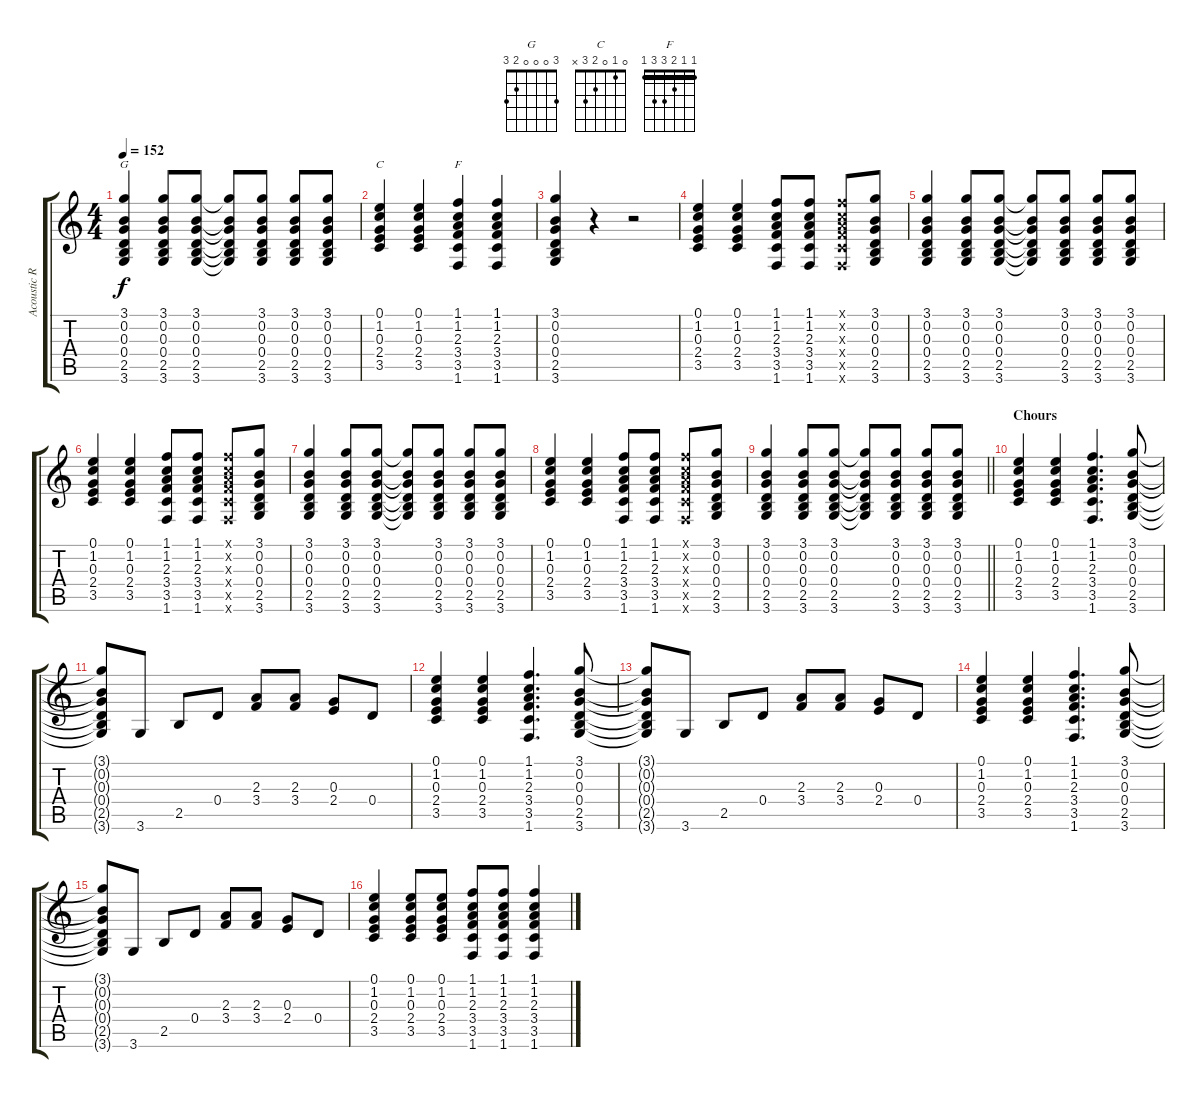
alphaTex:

\track ("Acoustic Rythem" "Acoustic R") {instrument acousticguitarnylon}
\staff {score tabs}
\tuning (E4 B3 G3 D3 A2 E2) {hide}
\chord ("G" 3 0 0 0 2 3)
\chord ("C" 0 1 0 2 3 x)
\chord ("F" 1 1 2 3 3 1) {barre 1}
\ts (4 4)
\tempo 152
\clef g2
\ks c
(3.1 0.2 0.3 0.4 2.5 3.6).4{ch "G" dy f} (3.1 0.2 0.3 0.4 2.5 3.6).8 (3.1 0.2 0.3 0.4 2.5 3.6).8 (3.1{t} 0.2{t} 0.3{t} 0.4{t} 2.5{t} 3.6{t}).8 (3.1 0.2 0.3 0.4 2.5 3.6).8 (3.1 0.2 0.3 0.4 2.5 3.6).8 (3.1 0.2 0.3 0.4 2.5 3.6).8 |
(0.1 1.2 0.3 2.4 3.5).4{ch "C"} (0.1 1.2 0.3 2.4 3.5).4 (1.1 1.2 2.3 3.4 3.5 1.6).4{ch "F"} (1.1 1.2 2.3 3.4 3.5 1.6).4 |
(3.1 0.2 0.3 0.4 2.5 3.6).4 r.4 r.2 |
(0.1 1.2 0.3 2.4 3.5).4 (0.1 1.2 0.3 2.4 3.5).4 (1.1 1.2 2.3 3.4 3.5 1.6).8 (1.1 1.2 2.3 3.4 3.5 1.6).8 (1.1{x} 1.2{x} 2.3{x} 3.4{x} 3.5{x} 1.6{x}).8 (3.1 0.2 0.3 0.4 2.5 3.6).8 |
(3.1 0.2 0.3 0.4 2.5 3.6).4 (3.1 0.2 0.3 0.4 2.5 3.6).8 (3.1 0.2 0.3 0.4 2.5 3.6).8 (3.1{t} 0.2{t} 0.3{t} 0.4{t} 2.5{t} 3.6{t}).8 (3.1 0.2 0.3 0.4 2.5 3.6).8 (3.1 0.2 0.3 0.4 2.5 3.6).8 (3.1 0.2 0.3 0.4 2.5 3.6).8 |
(0.1 1.2 0.3 2.4 3.5).4 (0.1 1.2 0.3 2.4 3.5).4 (1.1 1.2 2.3 3.4 3.5 1.6).8 (1.1 1.2 2.3 3.4 3.5 1.6).8 (1.1{x} 1.2{x} 2.3{x} 3.4{x} 3.5{x} 1.6{x}).8 (3.1 0.2 0.3 0.4 2.5 3.6).8 |
(3.1 0.2 0.3 0.4 2.5 3.6).4 (3.1 0.2 0.3 0.4 2.5 3.6).8 (3.1 0.2 0.3 0.4 2.5 3.6).8 (3.1{t} 0.2{t} 0.3{t} 0.4{t} 2.5{t} 3.6{t}).8 (3.1 0.2 0.3 0.4 2.5 3.6).8 (3.1 0.2 0.3 0.4 2.5 3.6).8 (3.1 0.2 0.3 0.4 2.5 3.6).8 |
(0.1 1.2 0.3 2.4 3.5).4 (0.1 1.2 0.3 2.4 3.5).4 (1.1 1.2 2.3 3.4 3.5 1.6).8 (1.1 1.2 2.3 3.4 3.5 1.6).8 (1.1{x} 1.2{x} 2.3{x} 3.4{x} 3.5{x} 1.6{x}).8 (3.1 0.2 0.3 0.4 2.5 3.6).8 |
\barLineRight lightlight
(3.1 0.2 0.3 0.4 2.5 3.6).4 (3.1 0.2 0.3 0.4 2.5 3.6).8 (3.1 0.2 0.3 0.4 2.5 3.6).8 (3.1{t} 0.2{t} 0.3{t} 0.4{t} 2.5{t} 3.6{t}).8 (3.1 0.2 0.3 0.4 2.5 3.6).8 (3.1 0.2 0.3 0.4 2.5 3.6).8 (3.1 0.2 0.3 0.4 2.5 3.6).8 |
\section ("" "Chours")
(0.1 1.2 0.3 2.4 3.5).4 (0.1 1.2 0.3 2.4 3.5).4 (1.1 1.2 2.3 3.4 3.5 1.6).4{d} (3.1 0.2 0.3 0.4 2.5 3.6).8 |
(3.1{t} 0.2{t} 0.3{t} 0.4{t} 2.5{t} 3.6{t}).8 3.6.8 2.5.8 0.4.8 (2.3 3.4).8 (2.3 3.4).8 (0.3 2.4).8 0.4.8 |
(0.1 1.2 0.3 2.4 3.5).4 (0.1 1.2 0.3 2.4 3.5).4 (1.1 1.2 2.3 3.4 3.5 1.6).4{d} (3.1 0.2 0.3 0.4 2.5 3.6).8 |
(3.1{t} 0.2{t} 0.3{t} 0.4{t} 2.5{t} 3.6{t}).8 3.6.8 2.5.8 0.4.8 (2.3 3.4).8 (2.3 3.4).8 (0.3 2.4).8 0.4.8 |
(0.1 1.2 0.3 2.4 3.5).4 (0.1 1.2 0.3 2.4 3.5).4 (1.1 1.2 2.3 3.4 3.5 1.6).4{d} (3.1 0.2 0.3 0.4 2.5 3.6).8 |
(3.1{t} 0.2{t} 0.3{t} 0.4{t} 2.5{t} 3.6{t}).8 3.6.8 2.5.8 0.4.8 (2.3 3.4).8 (2.3 3.4).8 (0.3 2.4).8 0.4.8 |
(0.1 1.2 0.3 2.4 3.5).4 (0.1 1.2 0.3 2.4 3.5).8 (0.1 1.2 0.3 2.4 3.5).8 (1.1 1.2 2.3 3.4 3.5 1.6).8 (1.1 1.2 2.3 3.4 3.5 1.6).8 (1.1 1.2 2.3 3.4 3.5 1.6).4
